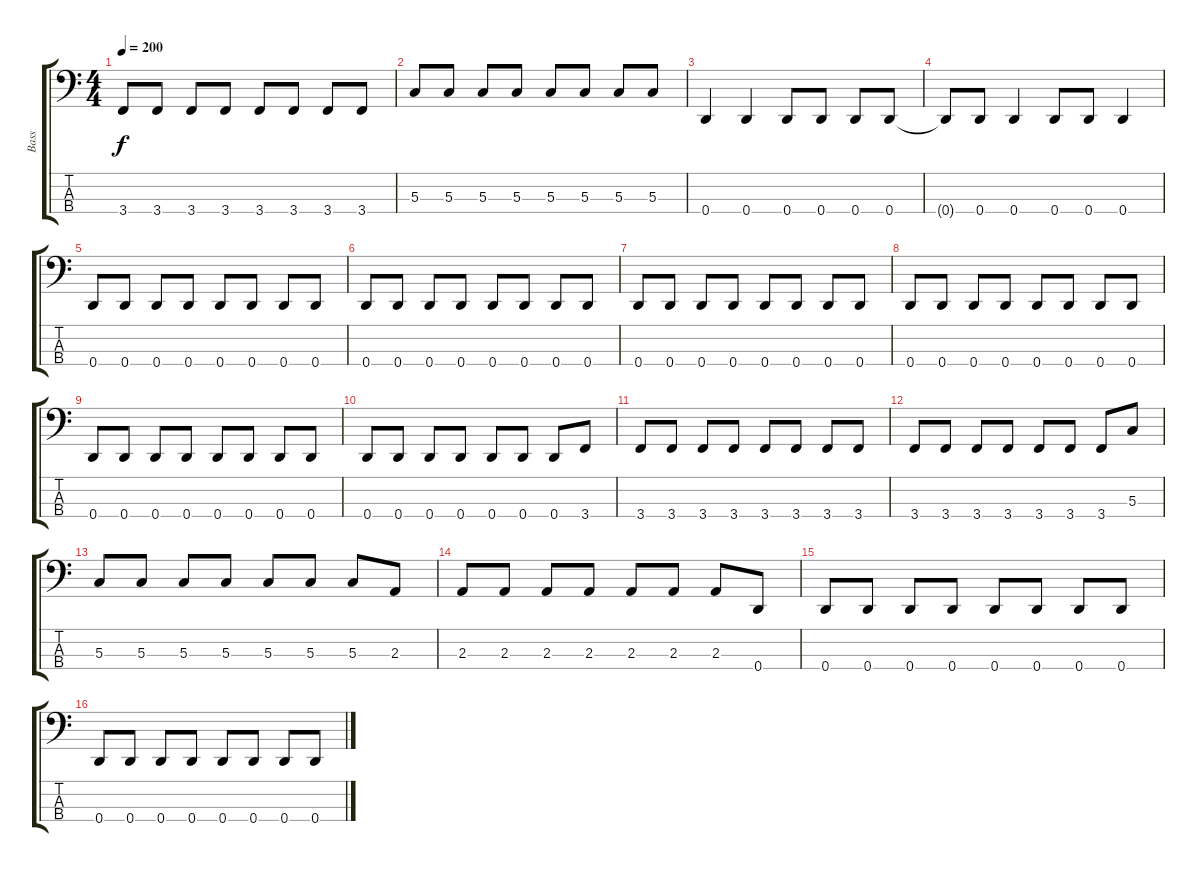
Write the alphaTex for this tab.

\track ("Bass" "Bass") {instrument electricbassfinger}
\staff {score tabs}
\tuning (F2 C2 G1 D1) {hide}
\ts (4 4)
\tempo 200
\clef f4
\ks c
3.4.8{dy f} 3.4.8 3.4.8 3.4.8 3.4.8 3.4.8 3.4.8 3.4.8 |
5.3.8 5.3.8 5.3.8 5.3.8 5.3.8 5.3.8 5.3.8 5.3.8 |
0.4.4 0.4.4 0.4.8 0.4.8 0.4.8 0.4.8 |
0.4{t}.8 0.4.8 0.4.4 0.4.8 0.4.8 0.4.4 |
0.4.8 0.4.8 0.4.8 0.4.8 0.4.8 0.4.8 0.4.8 0.4.8 |
0.4.8 0.4.8 0.4.8 0.4.8 0.4.8 0.4.8 0.4.8 0.4.8 |
0.4.8 0.4.8 0.4.8 0.4.8 0.4.8 0.4.8 0.4.8 0.4.8 |
0.4.8 0.4.8 0.4.8 0.4.8 0.4.8 0.4.8 0.4.8 0.4.8 |
0.4.8 0.4.8 0.4.8 0.4.8 0.4.8 0.4.8 0.4.8 0.4.8 |
0.4.8 0.4.8 0.4.8 0.4.8 0.4.8 0.4.8 0.4.8 3.4.8 |
3.4.8 3.4.8 3.4.8 3.4.8 3.4.8 3.4.8 3.4.8 3.4.8 |
3.4.8 3.4.8 3.4.8 3.4.8 3.4.8 3.4.8 3.4.8 5.3.8 |
5.3.8 5.3.8 5.3.8 5.3.8 5.3.8 5.3.8 5.3.8 2.3.8 |
2.3.8 2.3.8 2.3.8 2.3.8 2.3.8 2.3.8 2.3.8 0.4.8 |
0.4.8 0.4.8 0.4.8 0.4.8 0.4.8 0.4.8 0.4.8 0.4.8 |
0.4.8 0.4.8 0.4.8 0.4.8 0.4.8 0.4.8 0.4.8 0.4.8
